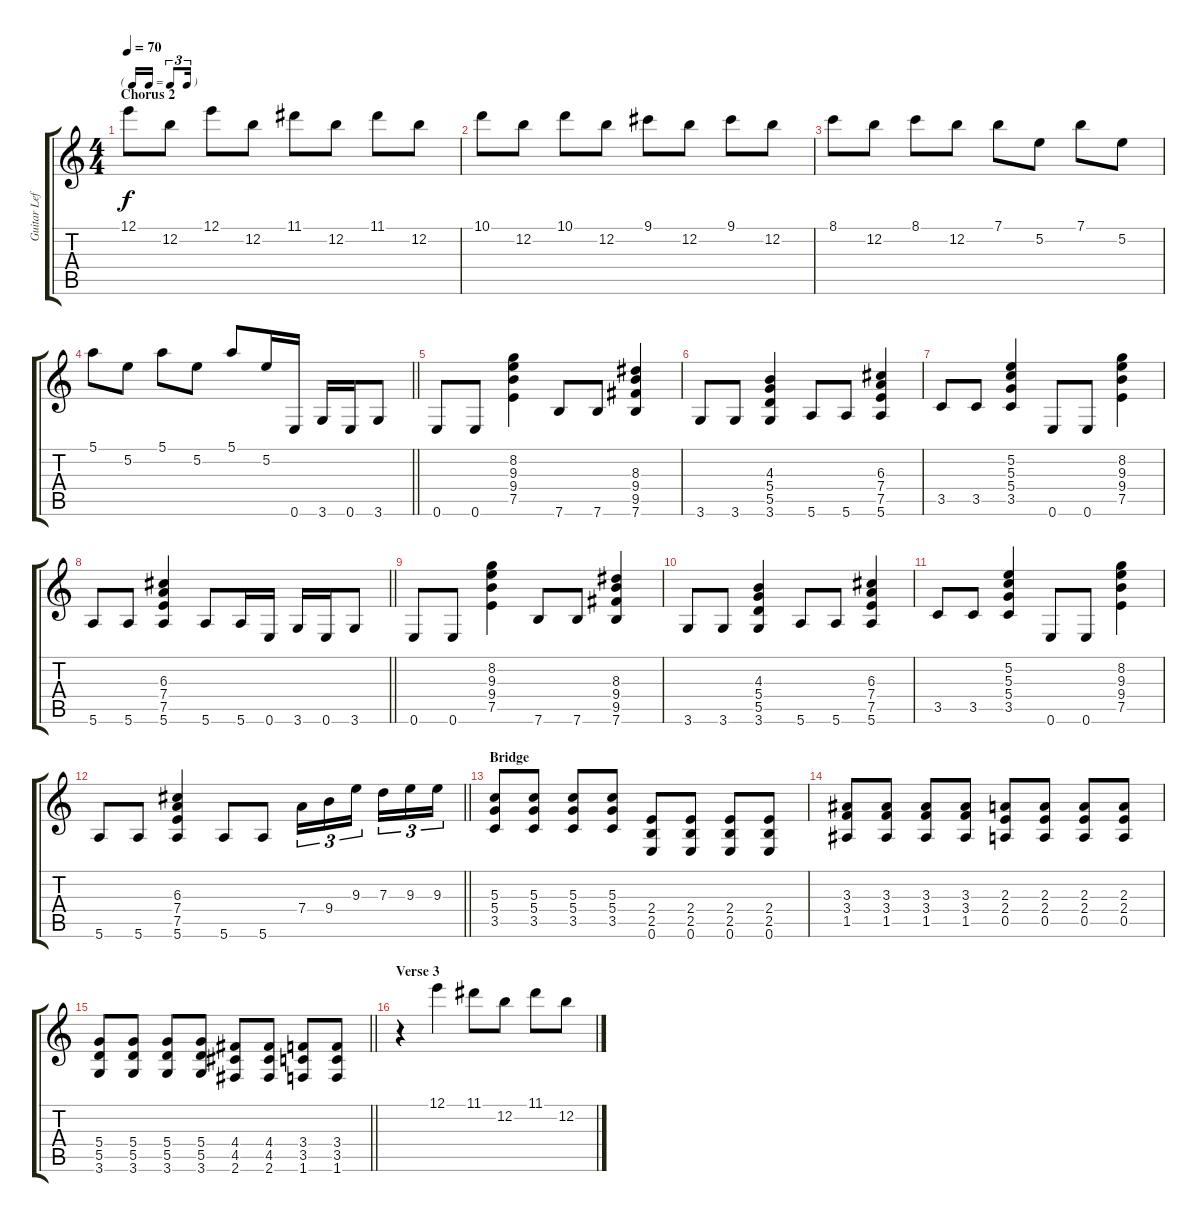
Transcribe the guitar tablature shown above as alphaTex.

\track ("Guitar Left" "Guitar Lef") {instrument overdrivenguitar}
\staff {score tabs}
\tuning (E4 B3 G3 D3 A2 E2) {hide}
\ts (4 4)
\tf triplet16th
\section ("" "Chorus 2")
\tempo 70
\clef g2
\ks c
12.1.8{dy f} 12.2.8 12.1.8 12.2.8 11.1.8 12.2.8 11.1.8 12.2.8 |
10.1.8 12.2.8 10.1.8 12.2.8 9.1.8 12.2.8 9.1.8 12.2.8 |
8.1.8 12.2.8 8.1.8 12.2.8 7.1.8 5.2.8 7.1.8 5.2.8 |
\barLineRight lightlight
5.1.8 5.2.8 5.1.8 5.2.8 5.1.8 5.2.16 0.6.16 3.6.16 0.6.16 3.6.8 |
0.6.8 0.6.8 (8.2 9.3 9.4 7.5).4 7.6.8 7.6.8 (8.3 9.4 9.5 7.6).4 |
3.6.8 3.6.8 (4.3 5.4 5.5 3.6).4 5.6.8 5.6.8 (6.3 7.4 7.5 5.6).4 |
3.5.8 3.5.8 (5.2 5.3 5.4 3.5).4 0.6.8 0.6.8 (8.2 9.3 9.4 7.5).4 |
\barLineRight lightlight
5.6.8 5.6.8 (6.3 7.4 7.5 5.6).4 5.6.8 5.6.16 0.6.16 3.6.16 0.6.16 3.6.8 |
0.6.8 0.6.8 (8.2 9.3 9.4 7.5).4 7.6.8 7.6.8 (8.3 9.4 9.5 7.6).4 |
3.6.8 3.6.8 (4.3 5.4 5.5 3.6).4 5.6.8 5.6.8 (6.3 7.4 7.5 5.6).4 |
3.5.8 3.5.8 (5.2 5.3 5.4 3.5).4 0.6.8 0.6.8 (8.2 9.3 9.4 7.5).4 |
\barLineRight lightlight
5.6.8 5.6.8 (6.3 7.4 7.5 5.6).4 5.6.8 5.6.8 7.4.16{tu (3 2)} 9.4.16{tu (3 2)} 9.3.16{tu (3 2) beam splitsecondary} 7.3.16{tu (3 2)} 9.3.16{tu (3 2)} 9.3.16{tu (3 2)} |
\section ("" "Bridge")
(5.3 5.4 3.5).8 (5.3 5.4 3.5).8 (5.3 5.4 3.5).8 (5.3 5.4 3.5).8 (2.4 2.5 0.6).8 (2.4 2.5 0.6).8 (2.4 2.5 0.6).8 (2.4 2.5 0.6).8 |
(3.3 3.4 1.5).8 (3.3 3.4 1.5).8 (3.3 3.4 1.5).8 (3.3 3.4 1.5).8 (2.3 2.4 0.5).8 (2.3 2.4 0.5).8 (2.3 2.4 0.5).8 (2.3 2.4 0.5).8 |
\barLineRight lightlight
(5.4 5.5 3.6).8 (5.4 5.5 3.6).8 (5.4 5.5 3.6).8 (5.4 5.5 3.6).8 (4.4 4.5 2.6).8 (4.4 4.5 2.6).8 (3.4 3.5 1.6).8 (3.4 3.5 1.6).8 |
\section ("" "Verse 3")
r.4 12.1.4 11.1.8 12.2.8 11.1.8 12.2.8
